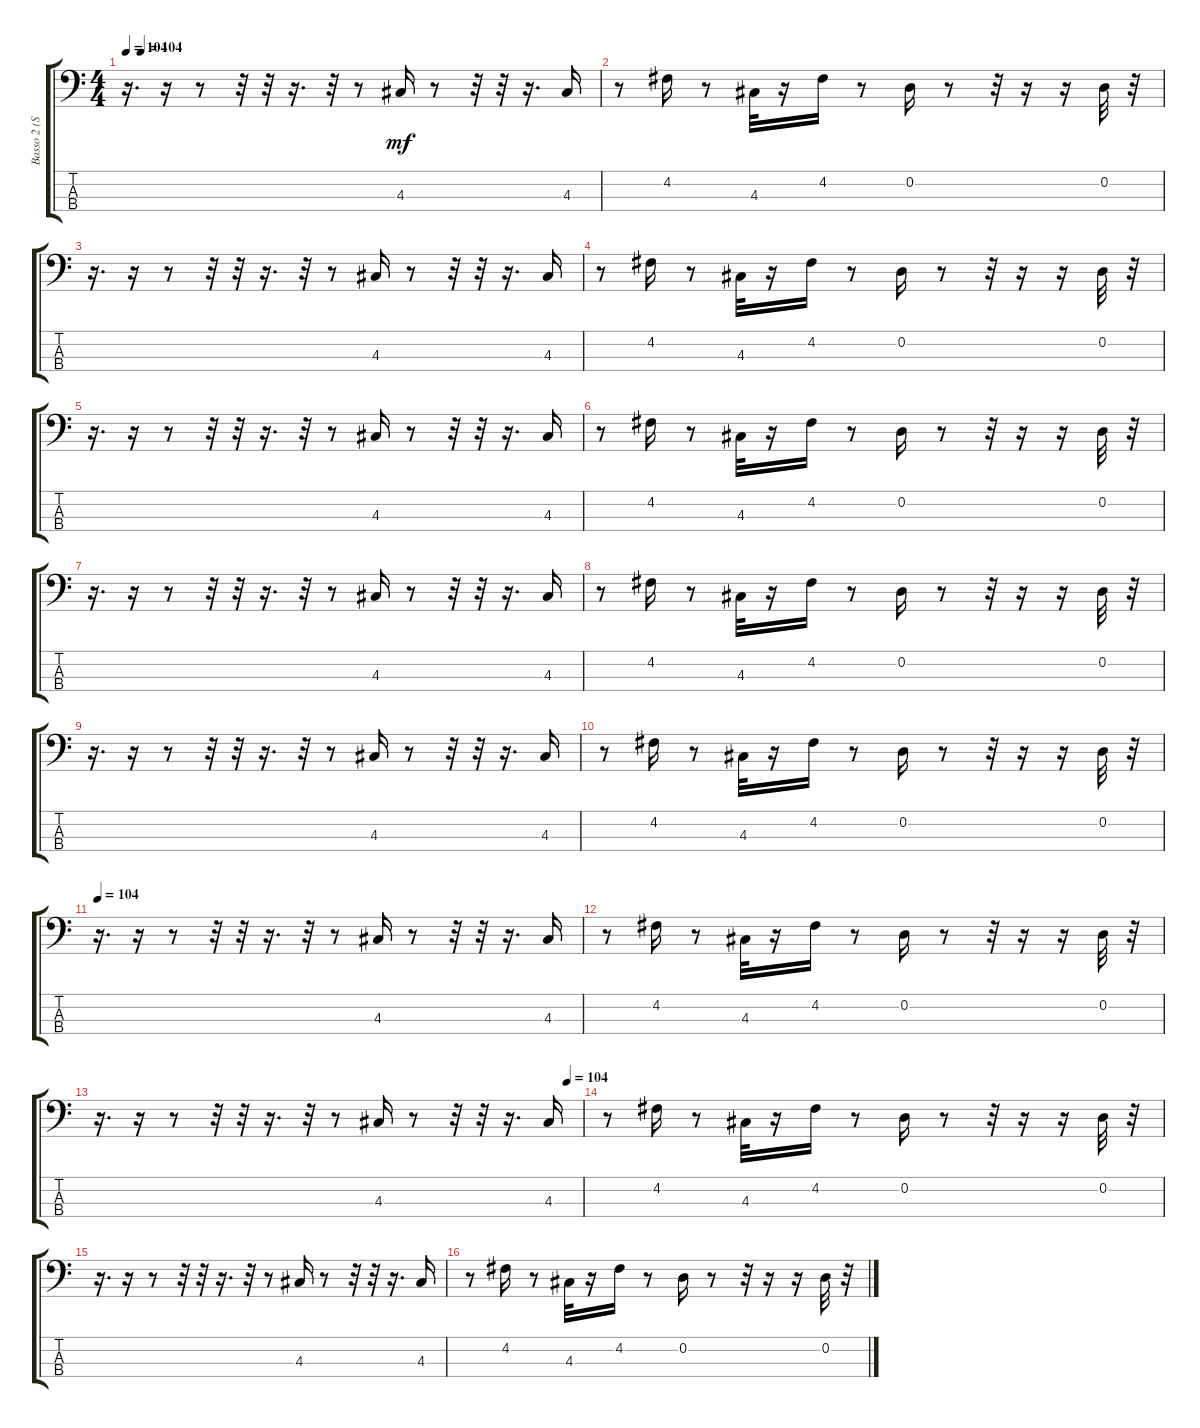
\track ("Basso 2 (Staff 1)" "Basso 2 (S") {instrument acousticguitarsteel}
\staff {score tabs}
\tuning (G2 D2 A1 E1) {hide}
\ts (4 4)
\tempo 104
\tempo (104 0.03125)
\clef f4
\ks c
r.16{d dy mf} r.16 r.8 r.32 r.32 r.16{d} r.32 r.8 4.3.16 r.8 r.32 r.32 r.16{d} 4.3.16 |
r.8 4.2.16 r.8 4.3.32 r.16 4.2.16 r.8 0.2.16 r.8 r.32 r.16 r.16 0.2.32 r.32 |
r.16{d} r.16 r.8 r.32 r.32 r.16{d} r.32 r.8 4.3.16 r.8 r.32 r.32 r.16{d} 4.3.16 |
r.8 4.2.16 r.8 4.3.32 r.16 4.2.16 r.8 0.2.16 r.8 r.32 r.16 r.16 0.2.32 r.32 |
r.16{d} r.16 r.8 r.32 r.32 r.16{d} r.32 r.8 4.3.16 r.8 r.32 r.32 r.16{d} 4.3.16 |
r.8 4.2.16 r.8 4.3.32 r.16 4.2.16 r.8 0.2.16 r.8 r.32 r.16 r.16 0.2.32 r.32 |
r.16{d} r.16 r.8 r.32 r.32 r.16{d} r.32 r.8 4.3.16 r.8 r.32 r.32 r.16{d} 4.3.16 |
r.8 4.2.16 r.8 4.3.32 r.16 4.2.16 r.8 0.2.16 r.8 r.32 r.16 r.16 0.2.32 r.32 |
r.16{d} r.16 r.8 r.32 r.32 r.16{d} r.32 r.8 4.3.16 r.8 r.32 r.32 r.16{d} 4.3.16 |
r.8 4.2.16 r.8 4.3.32 r.16 4.2.16 r.8 0.2.16 r.8 r.32 r.16 r.16 0.2.32 r.32 |
\tempo 104
r.16{d} r.16 r.8 r.32 r.32 r.16{d} r.32 r.8 4.3.16 r.8 r.32 r.32 r.16{d} 4.3.16 |
r.8 4.2.16 r.8 4.3.32 r.16 4.2.16 r.8 0.2.16 r.8 r.32 r.16 r.16 0.2.32 r.32 |
\tempo (104 0.96875)
r.16{d} r.16 r.8 r.32 r.32 r.16{d} r.32 r.8 4.3.16 r.8 r.32 r.32 r.16{d} 4.3.16 |
r.8 4.2.16 r.8 4.3.32 r.16 4.2.16 r.8 0.2.16 r.8 r.32 r.16 r.16 0.2.32 r.32 |
r.16{d} r.16 r.8 r.32 r.32 r.16{d} r.32 r.8 4.3.16 r.8 r.32 r.32 r.16{d} 4.3.16 |
r.8 4.2.16 r.8 4.3.32 r.16 4.2.16 r.8 0.2.16 r.8 r.32 r.16 r.16 0.2.32 r.32
